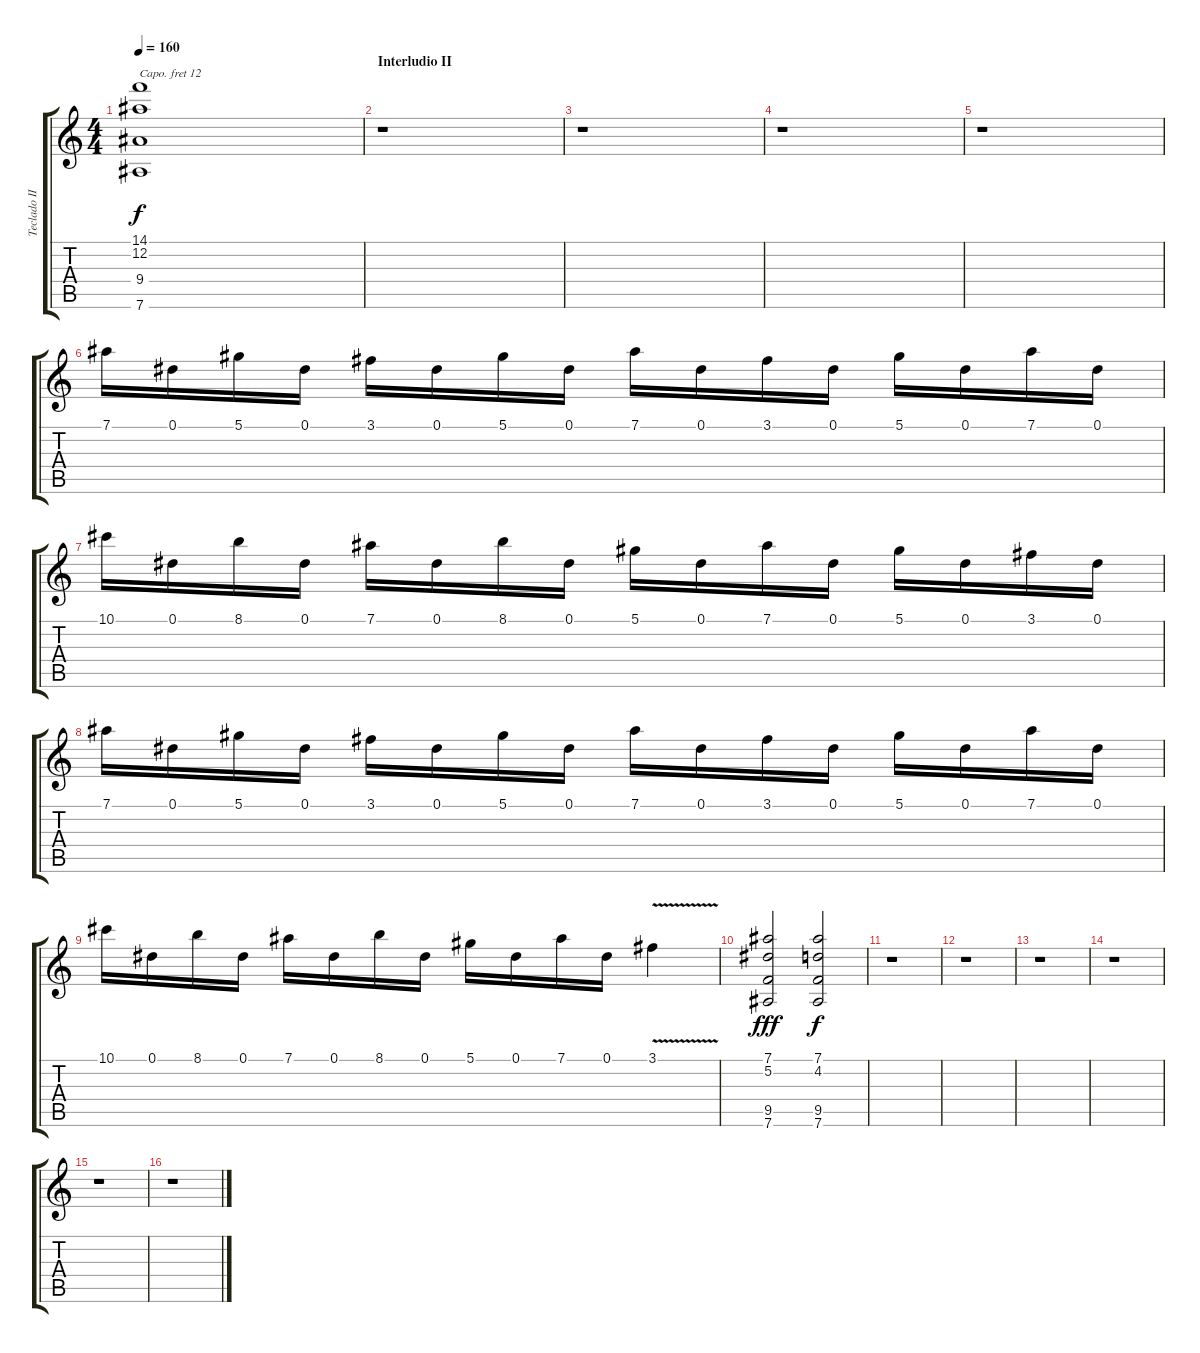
\track ("Teclado II" "Teclado II") {instrument stringensemble1}
\staff {score tabs}
\capo 12
\tuning (Eb4 Bb3 Gb3 Db3 Ab2 Eb2) {hide}
\ts (4 4)
\tempo 160
\clef g2
\ks c
(14.1{t} 12.2{t} 9.4{t} 7.6{t}).1{dy f} |
\section ("" "Interludio II")
r.1 |
r.1 |
r.1 |
r.1 |
7.1.16{volume 14 instrument churchorgan} 0.1.16 5.1.16 0.1.16 3.1.16 0.1.16 5.1.16 0.1.16 7.1.16 0.1.16 3.1.16 0.1.16 5.1.16 0.1.16 7.1.16 0.1.16 |
10.1.16 0.1.16 8.1.16 0.1.16 7.1.16 0.1.16 8.1.16 0.1.16 5.1.16 0.1.16 7.1.16 0.1.16 5.1.16 0.1.16 3.1.16 0.1.16 |
7.1.16 0.1.16 5.1.16 0.1.16 3.1.16 0.1.16 5.1.16 0.1.16 7.1.16 0.1.16 3.1.16 0.1.16 5.1.16 0.1.16 7.1.16 0.1.16 |
10.1.16 0.1.16 8.1.16 0.1.16 7.1.16 0.1.16 8.1.16 0.1.16 5.1.16 0.1.16 7.1.16 0.1.16 3.1{v}.4 |
(7.1 5.2 9.5 7.6).2{dy fff volume 9 instrument stringensemble1} (7.1 4.2 9.5 7.6).2{dy f} |
r.1 |
r.1 |
r.1 |
r.1 |
r.1 |
r.1
